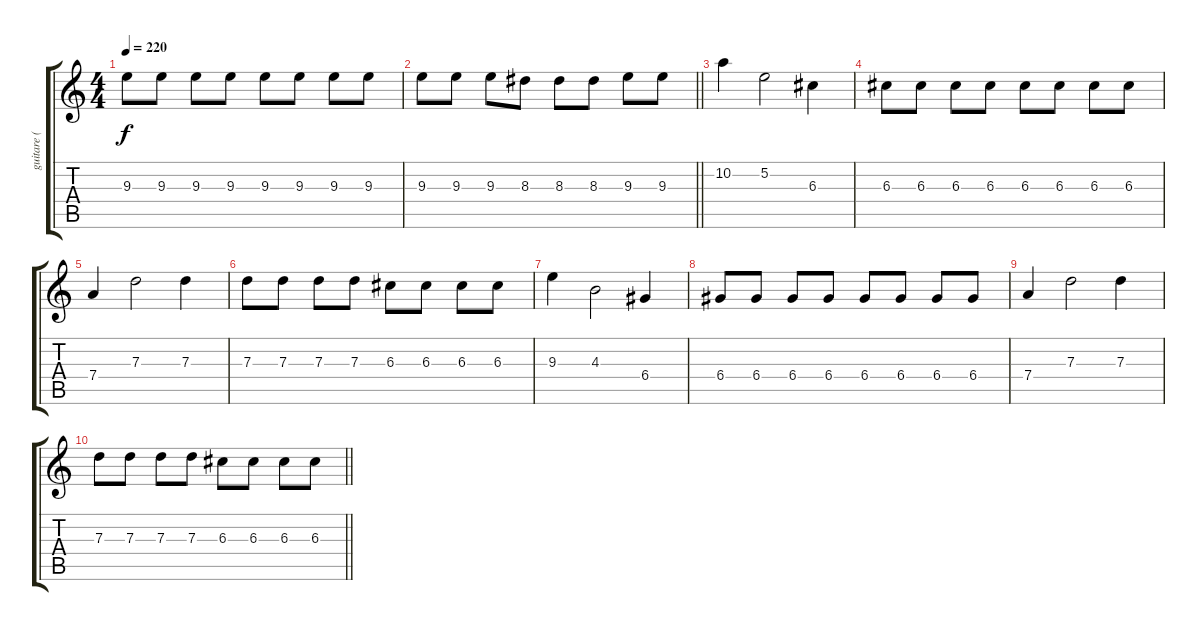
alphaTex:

\track ("guitare ( Yann )" "guitare ( ") {instrument distortionguitar}
\staff {score tabs}
\tuning (E4 B3 G3 D3 A2 E2) {hide}
\ts (4 4)
\tempo 220
\clef g2
\ks c
9.3.8{dy f} 9.3.8 9.3.8 9.3.8 9.3.8 9.3.8 9.3.8 9.3.8 |
\barLineRight lightlight
9.3.8 9.3.8 9.3.8 8.3.8 8.3.8 8.3.8 9.3.8 9.3.8 |
10.2.4 5.2.2 6.3.4 |
6.3.8 6.3.8 6.3.8 6.3.8 6.3.8 6.3.8 6.3.8 6.3.8 |
7.4.4 7.3.2 7.3.4 |
7.3.8 7.3.8 7.3.8 7.3.8 6.3.8 6.3.8 6.3.8 6.3.8 |
9.3.4 4.3.2 6.4.4 |
6.4.8 6.4.8 6.4.8 6.4.8 6.4.8 6.4.8 6.4.8 6.4.8 |
7.4.4 7.3.2 7.3.4 |
\barLineRight lightlight
7.3.8 7.3.8 7.3.8 7.3.8 6.3.8 6.3.8 6.3.8 6.3.8
